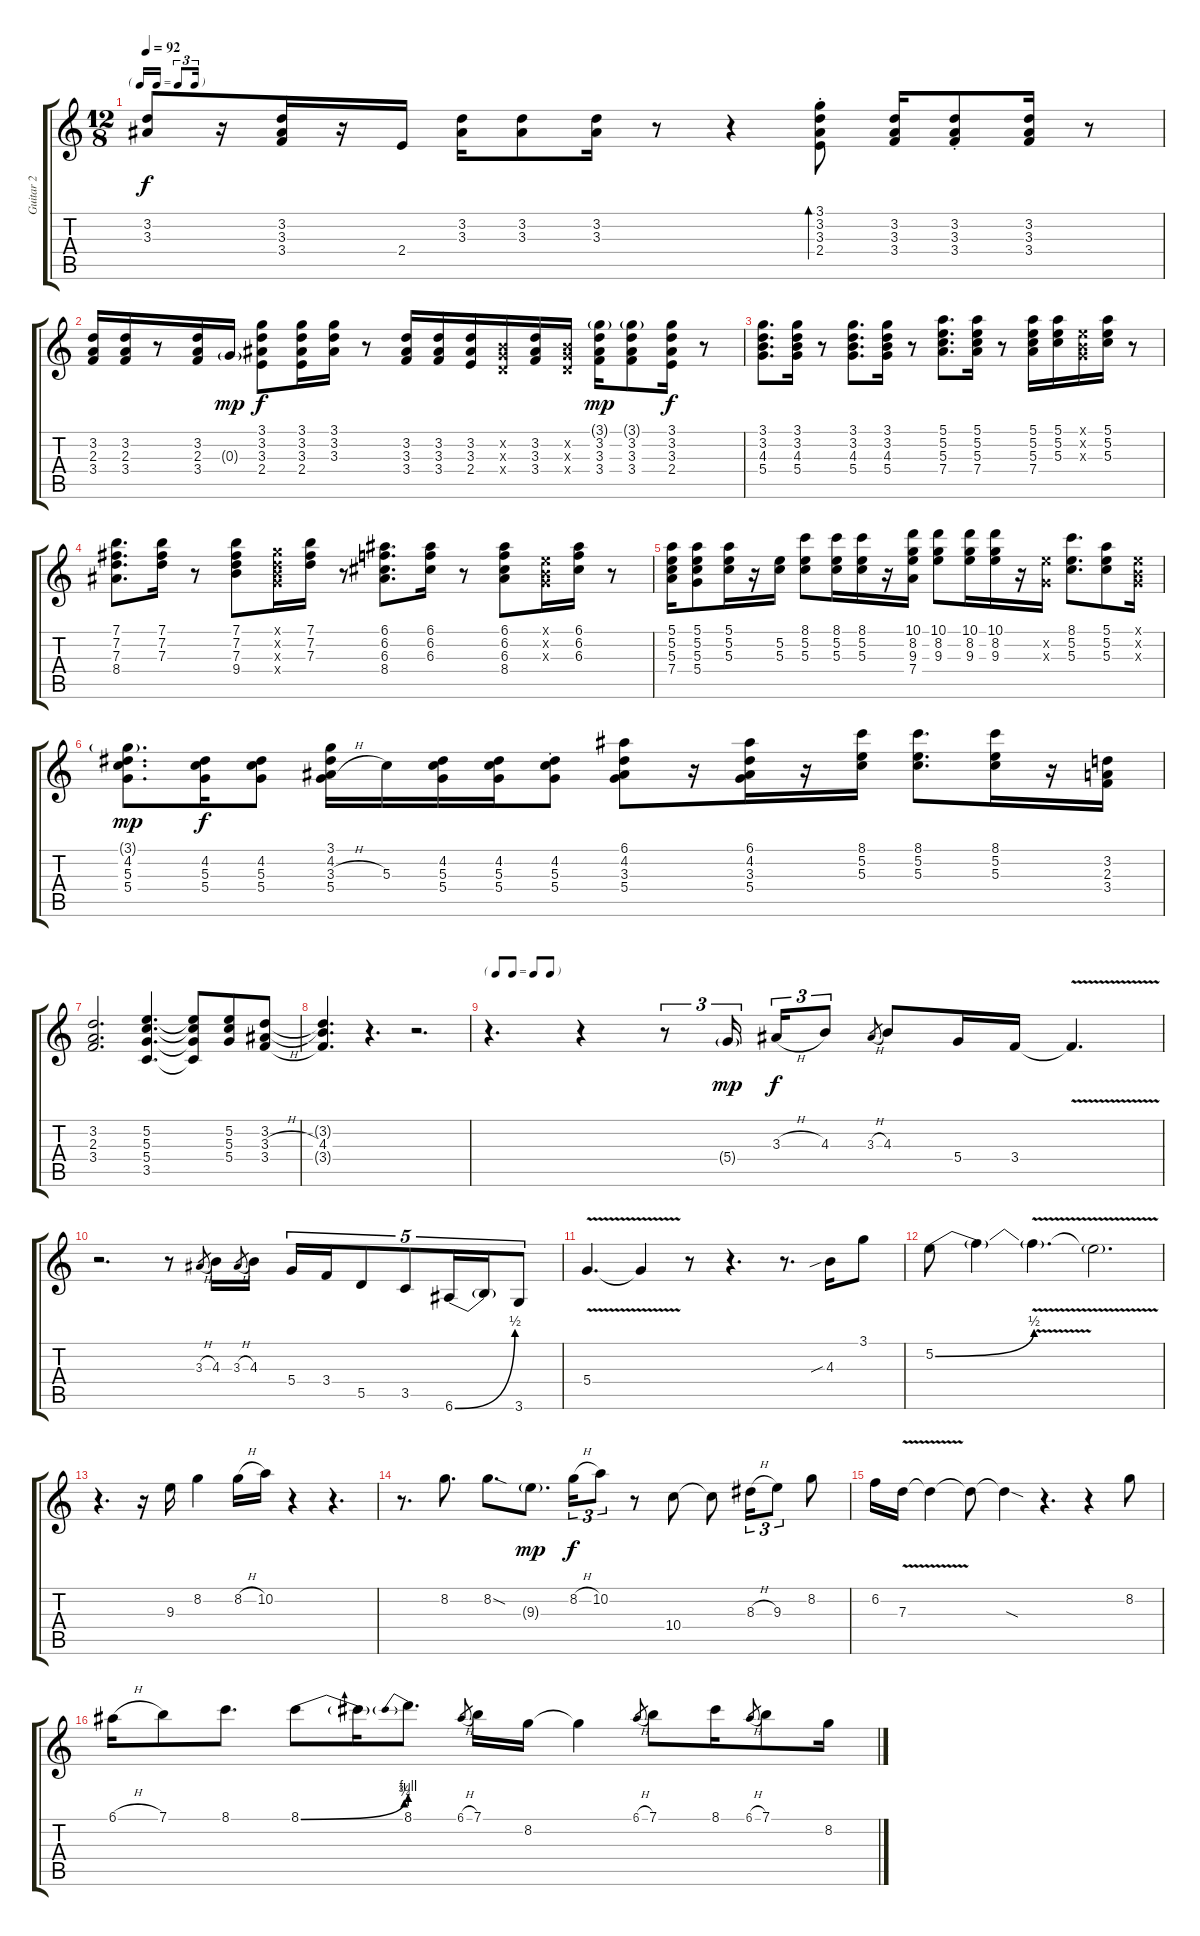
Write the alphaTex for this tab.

\track ("Guitar 2" "Guitar 2") {instrument overdrivenguitar}
\staff {score tabs}
\tuning (E4 B3 G3 D3 A2 E2) {hide}
\ts (12 8)
\tf triplet16th
\tempo 92
\clef g2
\ks c
(3.2 3.3).8{dy f} r.16 (3.2 3.3 3.4).16 r.16 2.4.16 (3.2 3.3).16 (3.2 3.3).8 (3.2 3.3).16 r.8 r.4 (3.1{st} 3.2 3.3 2.4).8{bd 240} (3.2 3.3 3.4).16 (3.2{st} 3.3 3.4).8 (3.2 3.3 3.4).16 r.8 |
(3.2 2.3 3.4).16 (3.2 2.3 3.4).16 r.8 (3.2 2.3 3.4).16 0.3{g}.16{dy mp} (3.1 3.2 3.3 2.4).8{dy f} (3.1 3.2 3.3 2.4).16 (3.1 3.2 3.3).16 r.8 (3.2 3.3 3.4).16 (3.2 3.3 3.4).16 (3.2 3.3 2.4).16 (0.2{x} 0.3{x} 0.4{x}).16 (3.2 3.3 3.4).16 (0.2{x} 0.3{x} 0.4{x}).16 (3.1{g} 3.2 3.3 3.4).16{dy mp} (3.1{g} 3.2 3.3 3.4).8 (3.1 3.2 3.3 2.4).16{dy f} r.8 |
(3.1 3.2 4.3 5.4).8{d} (3.1 3.2 4.3 5.4).16 r.8 (3.1 3.2 4.3 5.4).8{d} (3.1 3.2 4.3 5.4).16 r.8 (5.1 5.2 5.3 7.4).8{d} (5.1 5.2 5.3 7.4).16 r.8 (5.1 5.2 5.3 7.4).16 (5.1 5.2 5.3).16 (0.1{x} 0.2{x} 0.3{x}).16 (5.1 5.2 5.3).16 r.8 |
(7.1 7.2 7.3 8.4).8{d} (7.1 7.2 7.3).16 r.8 (7.1 7.2 7.3 9.4).8 (3.1{x} 3.2{x} 4.3{x} 5.4{x}).16 (7.1 7.2 7.3).16 r.8 (6.1 6.2 6.3 8.4).8{d} (6.1 6.2 6.3).16 r.8 (6.1 6.2 6.3 8.4).8 (0.1{x} 0.2{x} 0.3{x}).16 (6.1 6.2 6.3).16 r.8 |
(5.1 5.2 5.3 7.4).16 (5.1 5.2 5.3 5.4).8 (5.1 5.2 5.3).16 r.16 (5.2 5.3).16 (8.1 5.2 5.3).8 (8.1 5.2 5.3).16 (8.1 5.2 5.3).16 r.16 (10.1 8.2 9.3 7.4).16 (10.1 8.2 9.3).8 (10.1 8.2 9.3).16 (10.1 8.2 9.3).16 r.16 (5.2{x} 0.3{x}).16 (8.1 5.2 5.3).8{d} (5.1 5.2 5.3).8 (0.1{x} 0.2{x} 0.3{x}).16 |
(3.1{g} 4.2 5.3 5.4).8{d dy mp} (4.2 5.3 5.4).16{dy f} (4.2 5.3 5.4).8 (3.1 4.2 3.3{h} 5.4).16 5.3.16 (4.2 5.3 5.4).16 (4.2 5.3 5.4).16 (4.2{st} 5.3 5.4).8 (6.1 4.2 3.3 5.4).8 r.16 (6.1 4.2 3.3 5.4).16 r.16 (8.1 5.2 5.3).16 (8.1 5.2 5.3).8{d} (8.1 5.2 5.3).16 r.16 (3.2 2.3 3.4).16 |
(3.2 2.3 3.4).2{d} (5.2 5.3 5.4 3.5).4{d} (5.2{t} 5.3{t} 5.4{t} 3.5{t}).8 (5.2 5.3 5.4).8 (3.2 3.3{h} 3.4).8 |
(3.2{t} 4.3 3.4{t}).4{d} r.4{d} r.2{d} |
\tf none
r.4{d} r.4 r.8{tu (3 2)} 5.4{g}.16{tu (3 2) dy mp} 3.3{h}.16{tu (3 2) dy f} 4.3.8{tu (3 2)} 3.3{h}.8{gr} 4.3.8 5.4.16 3.4.16 3.4{v t}.4{d} |
r.2{d} r.8 3.3{h}.8{gr} 4.3.16 3.3{h}.8{gr} 4.3.16{beam splitsecondary} 5.4.16{tu (5 4)} 3.4.16{tu (5 4)} 5.5.8{tu (5 4)} 3.5.8{tu (5 4)} 6.6{be (bend 0 0 60 2)}.16{tu (5 4)} 6.6{t}.16{tu (5 4)} 3.6.8{tu (5 4)} |
5.4{v}.4{d} 5.4{t}.4 r.8 r.4{d} r.8{d} 4.3{sib}.16 3.1.8 |
5.2{be (bend 0 0 60 2)}.8 5.2{t}.4 5.2{v t}.4{d} 5.2{t}.2{d volume 2} |
r.4{d volume 10} r.16 9.3.16 8.2.4 8.2{h}.16 10.2.16 r.4 r.4{d} |
r.8{d} 8.2.8{d} 8.2{sod}.8{d} 9.3{g}.8{d dy mp} 8.2{h}.16{tu (3 2) dy f} 10.2.8{tu (3 2)} r.8 10.4.8 10.4{t}.8 8.3{h}.16{tu (3 2)} 9.3.8{tu (3 2)} 8.2.8 |
6.2.16 7.3{v}.16 7.3{t}.4 7.3{t}.8 7.3{sod t}.4 r.4{d} r.4 8.2.8 |
6.1{h}.16 7.1.8 8.1.8{d} 8.1{be (bend 0 0 60 3)}.8 8.1{t}.16 8.1{be (prebend 0 4 60 4)}.8{d} 6.1{h}.8{gr} 7.1.16 8.2.16 8.2{t}.4 6.1{h}.8{gr} 7.1.8 8.1.16 6.1{h}.8{gr} 7.1.8 8.2.16
